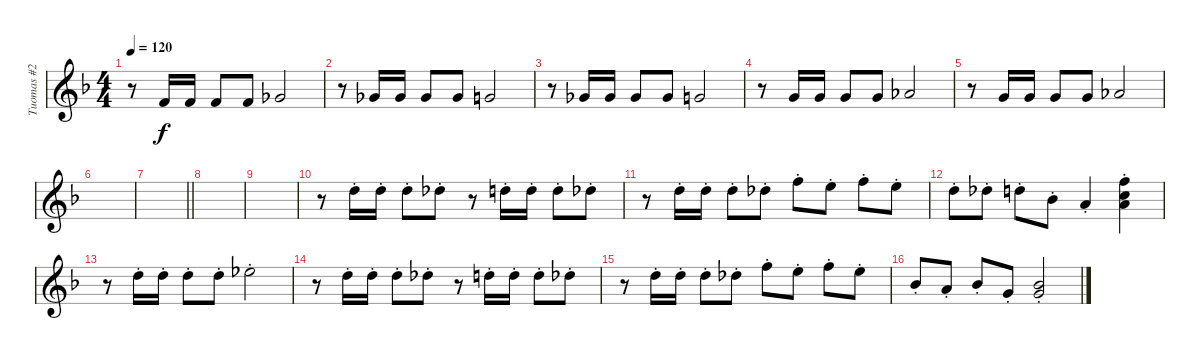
\track ("Tuomas #2" "Tuomas #2") {instrument stringensemble1}
\staff {score}
\tuning (E4 B3 G3 D3 A2 E2 B1) {hide}
\ts (4 4)
\tempo 120
\clef g2
\ks f
r.8{dy f} 10.3.16 10.3.16 10.3.8 10.3.8 11.3.2 |
r.8 11.3.16 11.3.16 11.3.8 11.3.8 12.3.2 |
r.8 11.3.16 11.3.16 11.3.8 11.3.8 12.3.2 |
r.8 12.3.16 12.3.16 12.3.8 12.3.8 13.3.2 |
r.8 12.3.16 12.3.16 12.3.8 12.3.8 13.3.2 |
|
\barLineRight lightlight
|
\section ("" "")
|
|
r.8 15.2{st}.16 15.2{st}.16 15.2{st}.8 14.2{st}.8 r.8 15.2{st}.16 15.2{st}.16 15.2{st}.8 14.2{st}.8 |
r.8 15.2{st}.16 15.2{st}.16 15.2{st}.8 14.2{st}.8 18.2{st}.8 17.2{st}.8 18.2{st}.8 17.2{st}.8 |
15.2{st}.8 14.2{st}.8 15.2{st}.8 15.3{st}.8 14.3{st}.4 (13.1{st} 13.2{st} 14.3{st}).4 |
r.8 15.2{st}.16 15.2{st}.16 15.2{st}.8 15.2{st}.8 11.1{st}.2 |
r.8 15.2{st}.16 15.2{st}.16 15.2{st}.8 14.2{st}.8 r.8 15.2{st}.16 15.2{st}.16 15.2{st}.8 14.2{st}.8 |
r.8 15.2{st}.16 15.2{st}.16 15.2{st}.8 14.2{st}.8 13.1{st}.8 12.1{st}.8 13.1{st}.8 12.1{st}.8 |
15.3{st}.8 14.3{st}.8 15.3{st}.8 17.4{st}.8 (15.3{st} 17.4{st}).2
